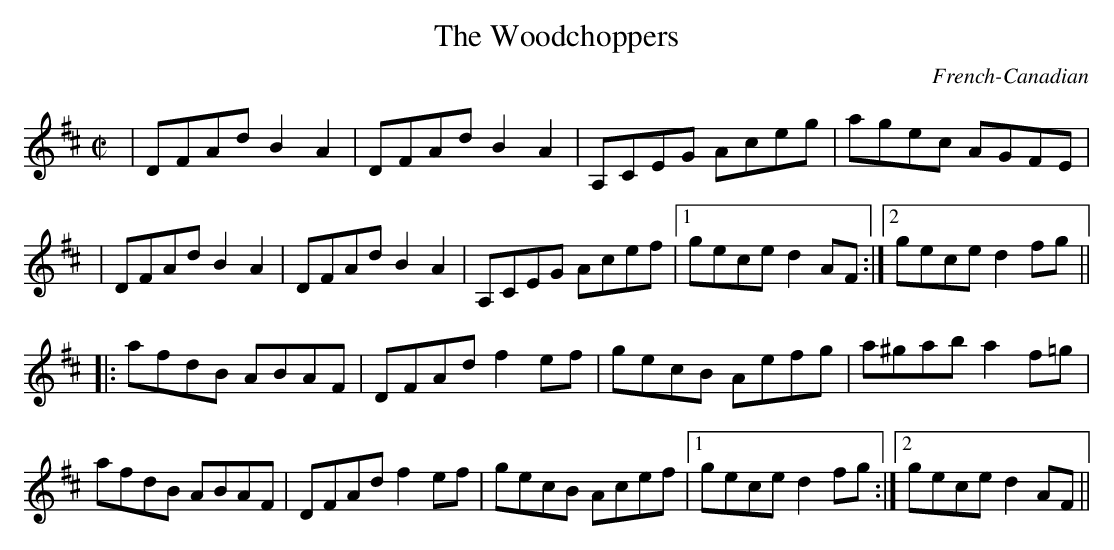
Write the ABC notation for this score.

X:1
T:The Woodchoppers
O:French-Canadian
M:C|
K:D
|DFAd B2A2|DFAd B2A2|A,CEG Aceg|agec AGFE|
|DFAd B2A2|DFAd B2A2|A,CEG Acef|1 gece d2AF:|2 gece d2fg||
|:afdB ABAF|DFAd f2ef|gecB Aefg|a^gab a2f=g|
afdB ABAF|DFAd f2ef|gecB Acef|1 gece d2fg:|2 gece d2AF||
